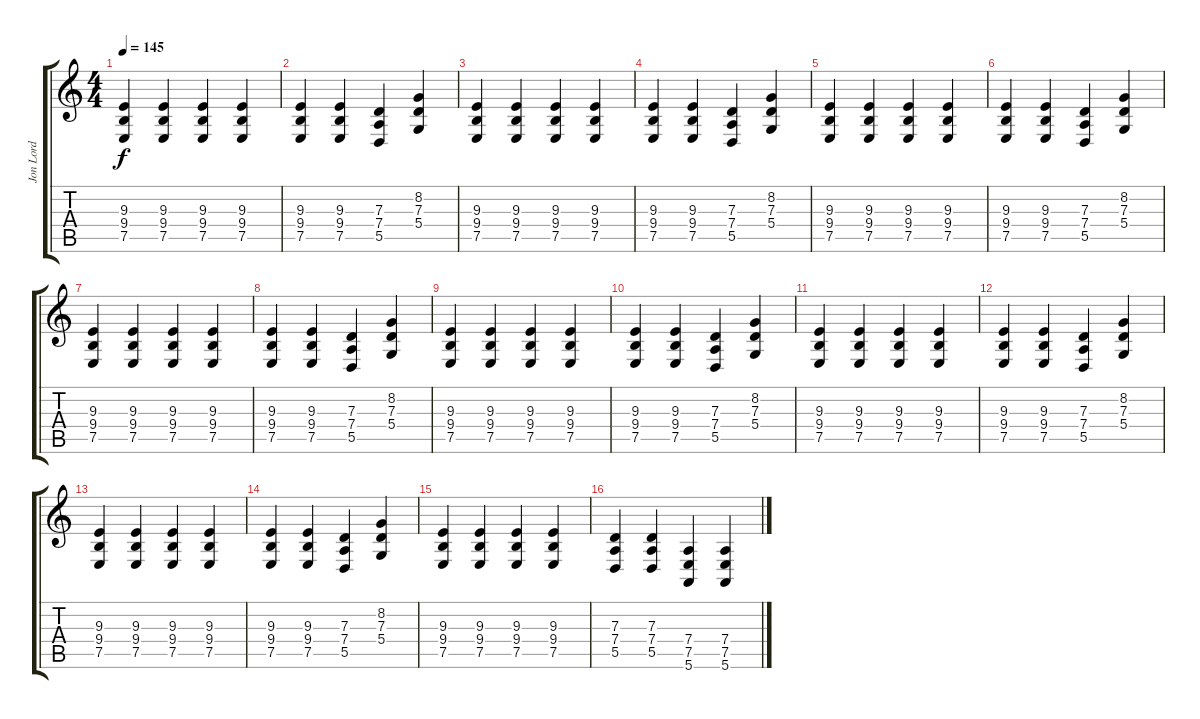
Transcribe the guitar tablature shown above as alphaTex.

\track ("Jon Lord" "Jon Lord") {instrument drawbarorgan}
\staff {score tabs}
\tuning (E4 B3 G3 D3 A2 E2) {hide}
\ts (4 4)
\tempo 145
\clef g2
\ks c
(9.3 9.4 7.5).4{dy f} (9.3 9.4 7.5).4 (9.3 9.4 7.5).4 (9.3 9.4 7.5).4 |
(9.3 9.4 7.5).4 (9.3 9.4 7.5).4 (7.3 7.4 5.5).4 (8.2 7.3 5.4).4 |
(9.3 9.4 7.5).4 (9.3 9.4 7.5).4 (9.3 9.4 7.5).4 (9.3 9.4 7.5).4 |
(9.3 9.4 7.5).4 (9.3 9.4 7.5).4 (7.3 7.4 5.5).4 (8.2 7.3 5.4).4 |
(9.3 9.4 7.5).4 (9.3 9.4 7.5).4 (9.3 9.4 7.5).4 (9.3 9.4 7.5).4 |
(9.3 9.4 7.5).4 (9.3 9.4 7.5).4 (7.3 7.4 5.5).4 (8.2 7.3 5.4).4 |
(9.3 9.4 7.5).4 (9.3 9.4 7.5).4 (9.3 9.4 7.5).4 (9.3 9.4 7.5).4 |
(9.3 9.4 7.5).4 (9.3 9.4 7.5).4 (7.3 7.4 5.5).4 (8.2 7.3 5.4).4 |
(9.3 9.4 7.5).4 (9.3 9.4 7.5).4 (9.3 9.4 7.5).4 (9.3 9.4 7.5).4 |
(9.3 9.4 7.5).4 (9.3 9.4 7.5).4 (7.3 7.4 5.5).4 (8.2 7.3 5.4).4 |
(9.3 9.4 7.5).4 (9.3 9.4 7.5).4 (9.3 9.4 7.5).4 (9.3 9.4 7.5).4 |
(9.3 9.4 7.5).4 (9.3 9.4 7.5).4 (7.3 7.4 5.5).4 (8.2 7.3 5.4).4 |
(9.3 9.4 7.5).4 (9.3 9.4 7.5).4 (9.3 9.4 7.5).4 (9.3 9.4 7.5).4 |
(9.3 9.4 7.5).4 (9.3 9.4 7.5).4 (7.3 7.4 5.5).4 (8.2 7.3 5.4).4 |
(9.3 9.4 7.5).4 (9.3 9.4 7.5).4 (9.3 9.4 7.5).4 (9.3 9.4 7.5).4 |
(7.3 7.4 5.5).4 (7.3 7.4 5.5).4 (7.4 7.5 5.6).4 (7.4 7.5 5.6).4
